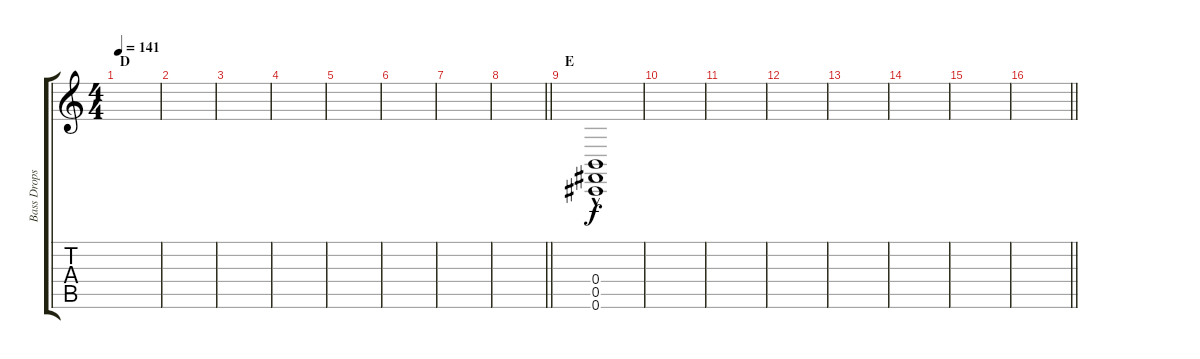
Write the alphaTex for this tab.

\track ("Bass Drops" "Bass Drops") {instrument melodictom}
\staff {score tabs}
\tuning (Db4 Ab3 E3 B2 Gb2 Db2) {hide}
\ts (4 4)
\section ("" "D")
\tempo 141
\clef g2
\ks c
|
|
|
|
|
|
|
\barLineRight lightlight
|
\section ("" "E")
(0.4{hac} 0.5{hac} 0.6{hac}).1 |
|
|
|
|
|
|
\barLineRight lightlight
